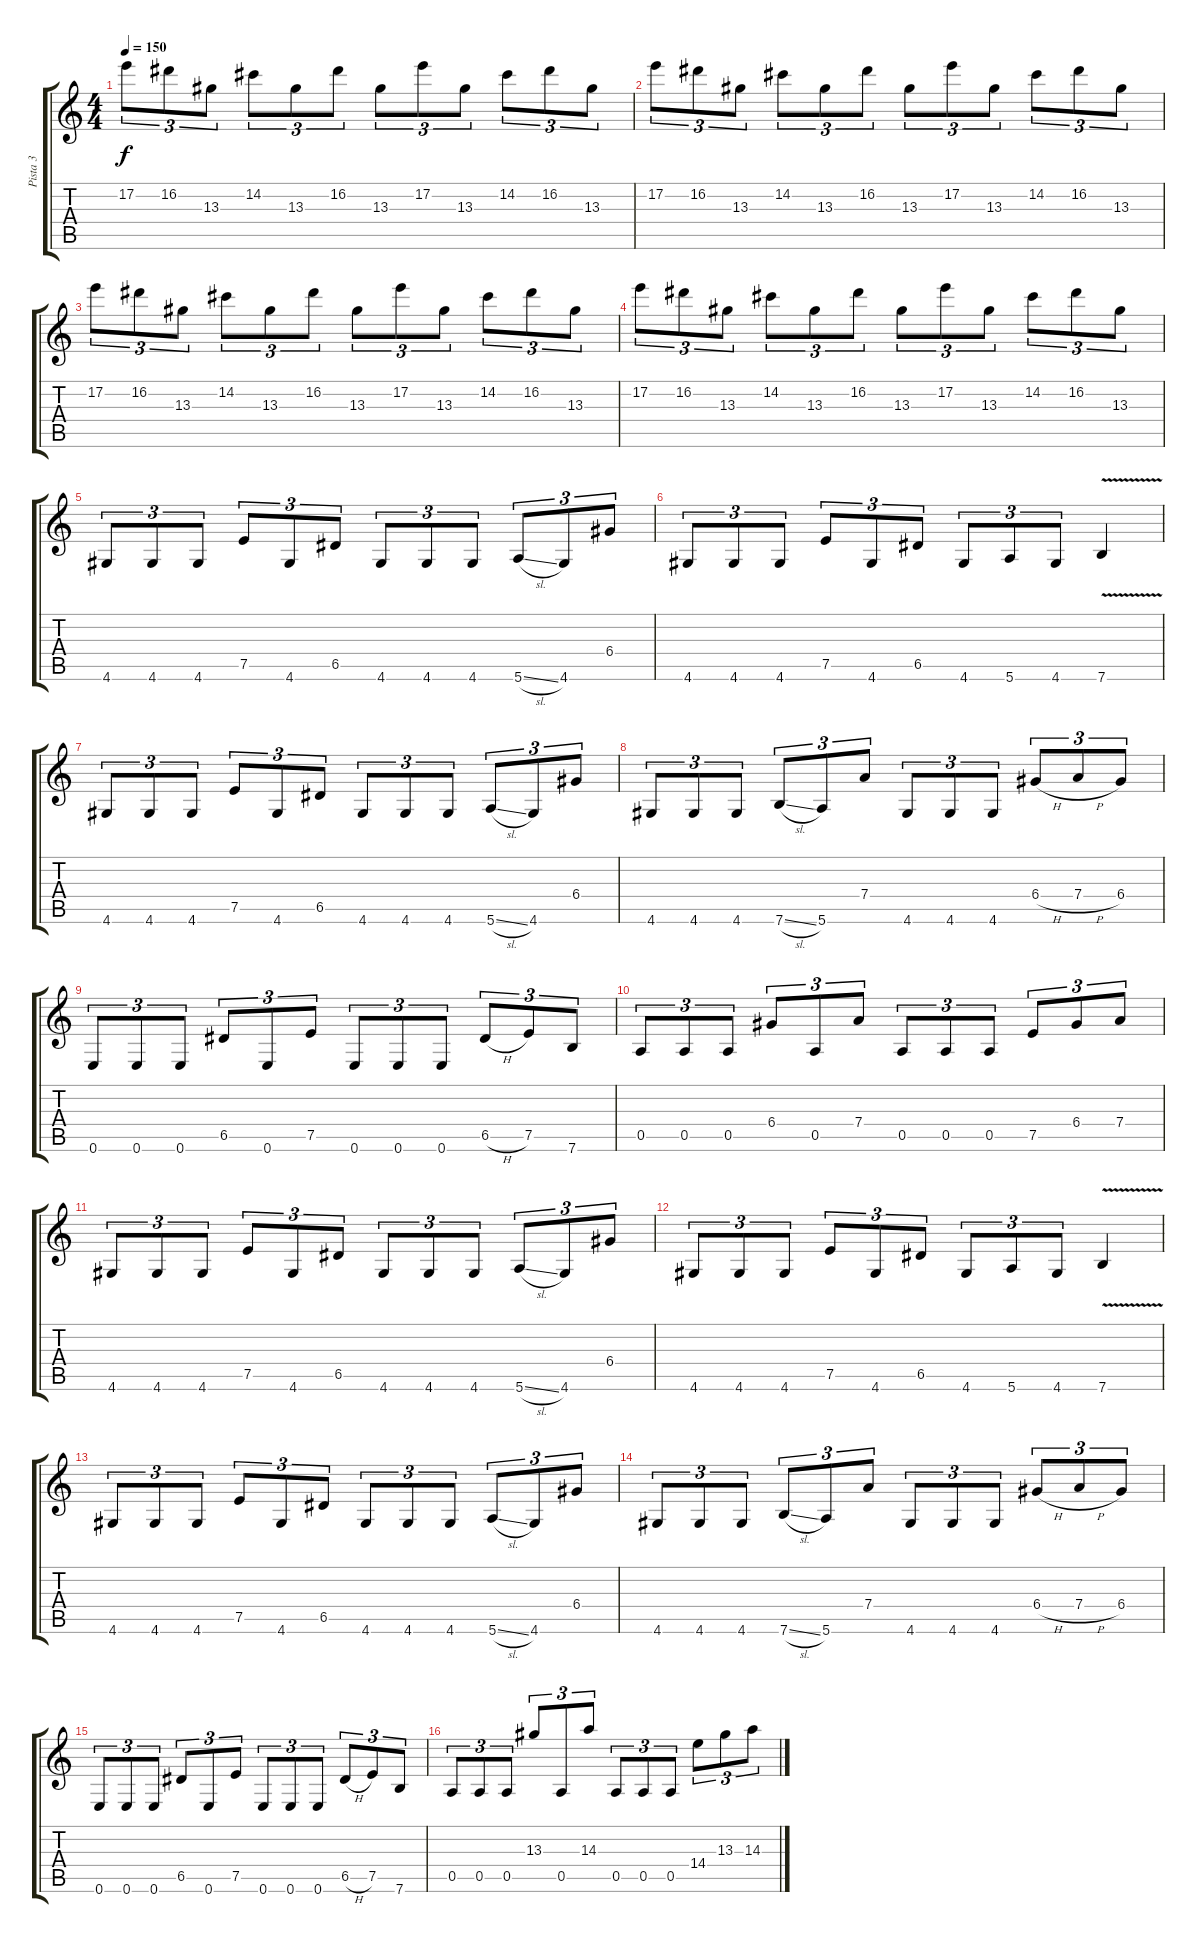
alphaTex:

\track ("Pista 3" "Pista 3") {instrument overdrivenguitar}
\staff {score tabs}
\tuning (E4 B3 G3 D3 A2 E2) {hide}
\ts (4 4)
\tempo 150
\clef g2
\ks c
17.2.8{tu (3 2) dy f} 16.2.8{tu (3 2)} 13.3.8{tu (3 2)} 14.2.8{tu (3 2)} 13.3.8{tu (3 2)} 16.2.8{tu (3 2)} 13.3.8{tu (3 2)} 17.2.8{tu (3 2)} 13.3.8{tu (3 2)} 14.2.8{tu (3 2)} 16.2.8{tu (3 2)} 13.3.8{tu (3 2)} |
17.2.8{tu (3 2)} 16.2.8{tu (3 2)} 13.3.8{tu (3 2)} 14.2.8{tu (3 2)} 13.3.8{tu (3 2)} 16.2.8{tu (3 2)} 13.3.8{tu (3 2)} 17.2.8{tu (3 2)} 13.3.8{tu (3 2)} 14.2.8{tu (3 2)} 16.2.8{tu (3 2)} 13.3.8{tu (3 2)} |
17.2.8{tu (3 2)} 16.2.8{tu (3 2)} 13.3.8{tu (3 2)} 14.2.8{tu (3 2)} 13.3.8{tu (3 2)} 16.2.8{tu (3 2)} 13.3.8{tu (3 2)} 17.2.8{tu (3 2)} 13.3.8{tu (3 2)} 14.2.8{tu (3 2)} 16.2.8{tu (3 2)} 13.3.8{tu (3 2)} |
17.2.8{tu (3 2)} 16.2.8{tu (3 2)} 13.3.8{tu (3 2)} 14.2.8{tu (3 2)} 13.3.8{tu (3 2)} 16.2.8{tu (3 2)} 13.3.8{tu (3 2)} 17.2.8{tu (3 2)} 13.3.8{tu (3 2)} 14.2.8{tu (3 2)} 16.2.8{tu (3 2)} 13.3.8{tu (3 2)} |
4.6.8{tu (3 2)} 4.6.8{tu (3 2)} 4.6.8{tu (3 2)} 7.5.8{tu (3 2)} 4.6.8{tu (3 2)} 6.5.8{tu (3 2)} 4.6.8{tu (3 2)} 4.6.8{tu (3 2)} 4.6.8{tu (3 2)} 5.6{sl}.8{tu (3 2)} 4.6.8{tu (3 2)} 6.4.8{tu (3 2)} |
4.6.8{tu (3 2)} 4.6.8{tu (3 2)} 4.6.8{tu (3 2)} 7.5.8{tu (3 2)} 4.6.8{tu (3 2)} 6.5.8{tu (3 2)} 4.6.8{tu (3 2)} 5.6.8{tu (3 2)} 4.6.8{tu (3 2)} 7.6{v}.4 |
4.6.8{tu (3 2)} 4.6.8{tu (3 2)} 4.6.8{tu (3 2)} 7.5.8{tu (3 2)} 4.6.8{tu (3 2)} 6.5.8{tu (3 2)} 4.6.8{tu (3 2)} 4.6.8{tu (3 2)} 4.6.8{tu (3 2)} 5.6{sl}.8{tu (3 2)} 4.6.8{tu (3 2)} 6.4.8{tu (3 2)} |
4.6.8{tu (3 2)} 4.6.8{tu (3 2)} 4.6.8{tu (3 2)} 7.6{sl}.8{tu (3 2)} 5.6.8{tu (3 2)} 7.4.8{tu (3 2)} 4.6.8{tu (3 2)} 4.6.8{tu (3 2)} 4.6.8{tu (3 2)} 6.4{h}.8{tu (3 2)} 7.4{h}.8{tu (3 2)} 6.4.8{tu (3 2)} |
0.6.8{tu (3 2)} 0.6.8{tu (3 2)} 0.6.8{tu (3 2)} 6.5.8{tu (3 2)} 0.6.8{tu (3 2)} 7.5.8{tu (3 2)} 0.6.8{tu (3 2)} 0.6.8{tu (3 2)} 0.6.8{tu (3 2)} 6.5{h}.8{tu (3 2)} 7.5.8{tu (3 2)} 7.6.8{tu (3 2)} |
0.5.8{tu (3 2)} 0.5.8{tu (3 2)} 0.5.8{tu (3 2)} 6.4.8{tu (3 2)} 0.5.8{tu (3 2)} 7.4.8{tu (3 2)} 0.5.8{tu (3 2)} 0.5.8{tu (3 2)} 0.5.8{tu (3 2)} 7.5.8{tu (3 2)} 6.4.8{tu (3 2)} 7.4.8{tu (3 2)} |
4.6.8{tu (3 2)} 4.6.8{tu (3 2)} 4.6.8{tu (3 2)} 7.5.8{tu (3 2)} 4.6.8{tu (3 2)} 6.5.8{tu (3 2)} 4.6.8{tu (3 2)} 4.6.8{tu (3 2)} 4.6.8{tu (3 2)} 5.6{sl}.8{tu (3 2)} 4.6.8{tu (3 2)} 6.4.8{tu (3 2)} |
4.6.8{tu (3 2)} 4.6.8{tu (3 2)} 4.6.8{tu (3 2)} 7.5.8{tu (3 2)} 4.6.8{tu (3 2)} 6.5.8{tu (3 2)} 4.6.8{tu (3 2)} 5.6.8{tu (3 2)} 4.6.8{tu (3 2)} 7.6{v}.4 |
4.6.8{tu (3 2)} 4.6.8{tu (3 2)} 4.6.8{tu (3 2)} 7.5.8{tu (3 2)} 4.6.8{tu (3 2)} 6.5.8{tu (3 2)} 4.6.8{tu (3 2)} 4.6.8{tu (3 2)} 4.6.8{tu (3 2)} 5.6{sl}.8{tu (3 2)} 4.6.8{tu (3 2)} 6.4.8{tu (3 2)} |
4.6.8{tu (3 2)} 4.6.8{tu (3 2)} 4.6.8{tu (3 2)} 7.6{sl}.8{tu (3 2)} 5.6.8{tu (3 2)} 7.4.8{tu (3 2)} 4.6.8{tu (3 2)} 4.6.8{tu (3 2)} 4.6.8{tu (3 2)} 6.4{h}.8{tu (3 2)} 7.4{h}.8{tu (3 2)} 6.4.8{tu (3 2)} |
0.6.8{tu (3 2)} 0.6.8{tu (3 2)} 0.6.8{tu (3 2)} 6.5.8{tu (3 2)} 0.6.8{tu (3 2)} 7.5.8{tu (3 2)} 0.6.8{tu (3 2)} 0.6.8{tu (3 2)} 0.6.8{tu (3 2)} 6.5{h}.8{tu (3 2)} 7.5.8{tu (3 2)} 7.6.8{tu (3 2)} |
0.5.8{tu (3 2)} 0.5.8{tu (3 2)} 0.5.8{tu (3 2)} 13.3.8{tu (3 2)} 0.5.8{tu (3 2)} 14.3.8{tu (3 2)} 0.5.8{tu (3 2)} 0.5.8{tu (3 2)} 0.5.8{tu (3 2)} 14.4.8{tu (3 2)} 13.3.8{tu (3 2)} 14.3.8{tu (3 2)}
